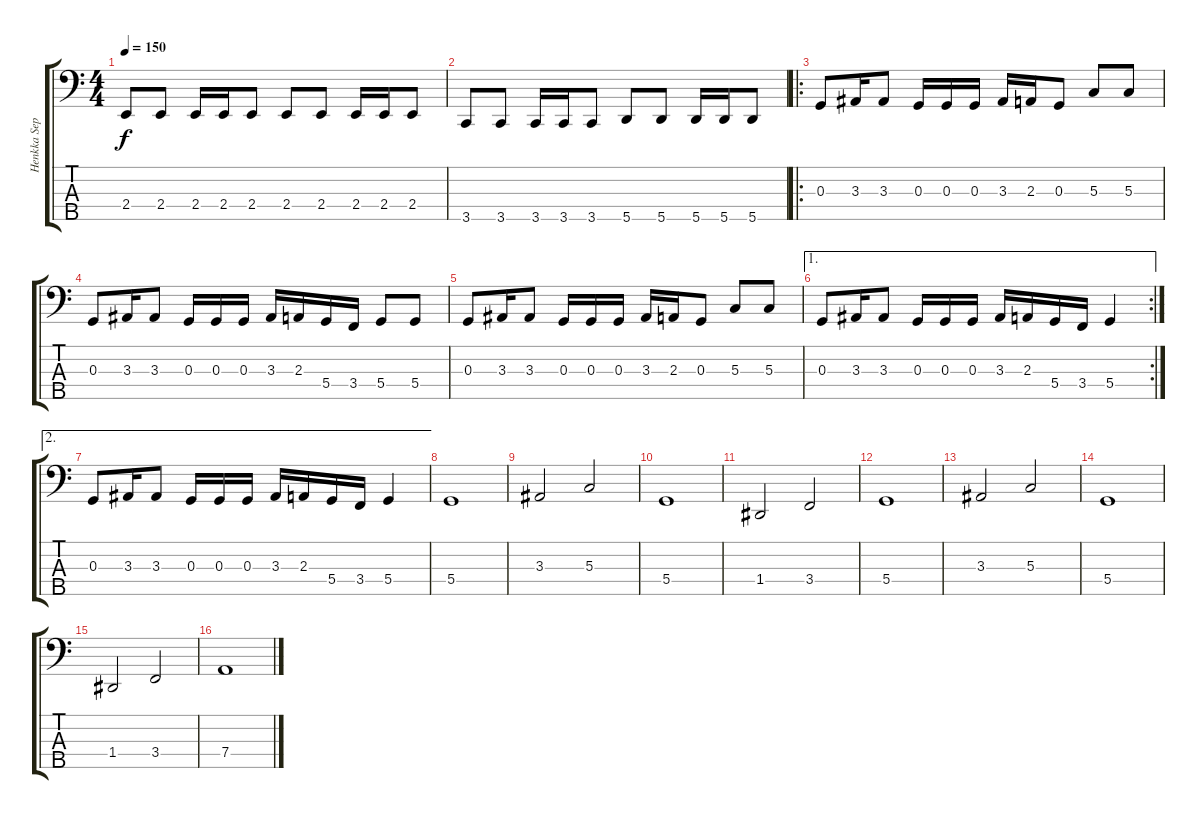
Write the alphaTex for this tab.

\track ("Henkka Seppälä" "Henkka Sep") {instrument electricbasspick}
\staff {score tabs}
\tuning (F2 C2 G1 D1 A0) {hide}
\ts (4 4)
\tempo 150
\clef f4
\ks c
2.4.8{dy f} 2.4.8 2.4.16 2.4.16 2.4.8 2.4.8 2.4.8 2.4.16 2.4.16 2.4.8 |
3.5.8 3.5.8 3.5.16 3.5.16 3.5.8 5.5.8 5.5.8 5.5.16 5.5.16 5.5.8 |
\ro
0.3.8 3.3.16 3.3.8 0.3.16 0.3.16 0.3.16 3.3.16 2.3.16 0.3.8 5.3.8 5.3.8 |
0.3.8 3.3.16 3.3.8 0.3.16 0.3.16 0.3.16 3.3.16 2.3.16 5.4.16 3.4.16 5.4.8 5.4.8 |
0.3.8 3.3.16 3.3.8 0.3.16 0.3.16 0.3.16 3.3.16 2.3.16 0.3.8 5.3.8 5.3.8 |
\ae 1
\rc 2
0.3.8 3.3.16 3.3.8 0.3.16 0.3.16 0.3.16 3.3.16 2.3.16 5.4.16 3.4.16 5.4.4 |
\ae 2
0.3.8 3.3.16 3.3.8 0.3.16 0.3.16 0.3.16 3.3.16 2.3.16 5.4.16 3.4.16 5.4.4 |
5.4.1 |
3.3.2 5.3.2 |
5.4.1 |
1.4.2 3.4.2 |
5.4.1 |
3.3.2 5.3.2 |
5.4.1 |
1.4.2 3.4.2 |
7.4.1
